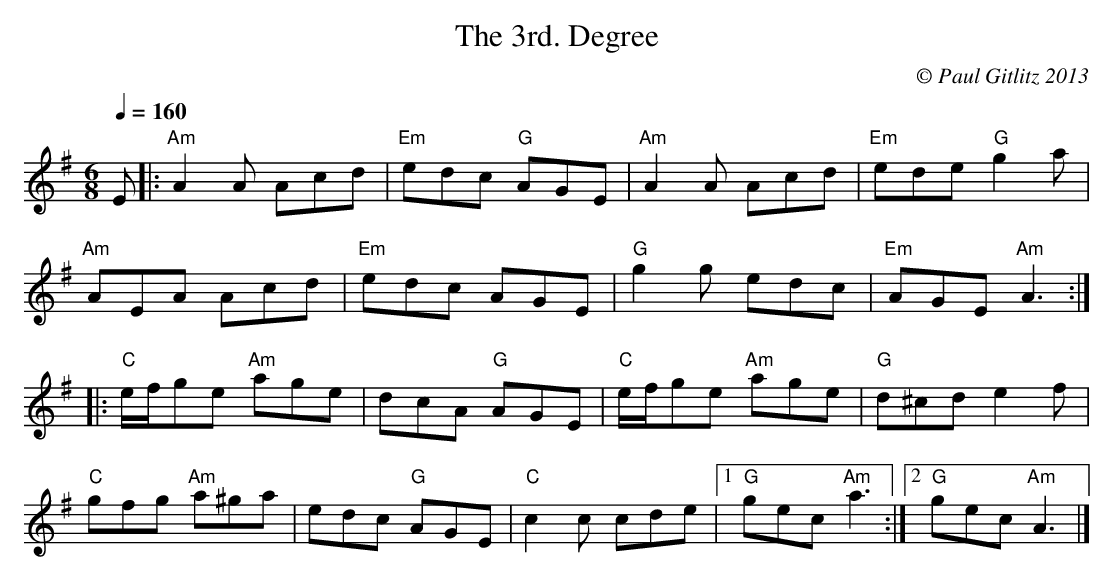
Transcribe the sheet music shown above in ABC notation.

X:1
T:3rd. Degree, The
C:© Paul Gitlitz 2013
M:6/8
Q:1/4=160
K:A dor
E|:"Am"A2A Acd|"Em"edc "G"AGE|"Am"A2A Acd|"Em"ede "G"g2a|
"Am"AEA Acd|"Em"edc AGE|"G"g2g edc|"Em"AGE "Am"A3:|]
|:"C"e/f/ge "Am"age|dcA "G"AGE|"C"e/f/ge "Am"age|"G"d^cd e2f|
"C"gfg  "Am"a^ga|edc "G"AGE|"C"c2c cde|1"G"gec "Am"a3:|2"G"gec "Am"A3|]
